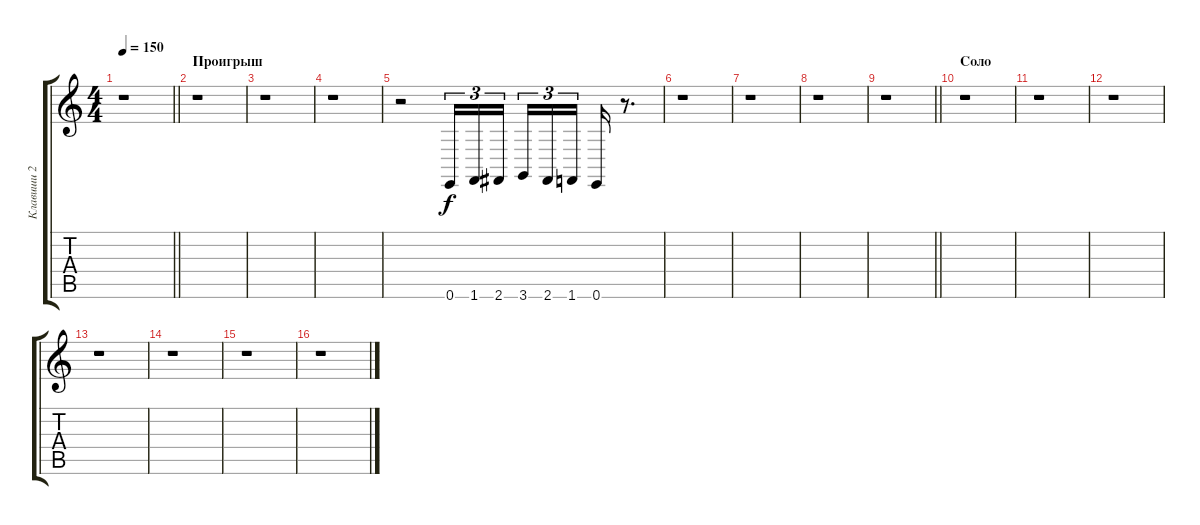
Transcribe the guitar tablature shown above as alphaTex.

\track ("Клавиши 2" "Клавиши 2") {instrument electricgrandpiano}
\staff {score tabs}
\tuning (E4 B3 G3 D3 A2 E2) {hide}
\ts (4 4)
\tempo 150
\clef g2
\barLineRight lightlight
\ks c
r.1{dy f} |
\section ("" "Проигрыш")
r.1 |
r.1 |
r.1 |
r.2{volume 13 balance 5} 0.6.16{tu (3 2)} 1.6.16{tu (3 2)} 2.6.16{tu (3 2) beam splitsecondary} 3.6.16{tu (3 2)} 2.6.16{tu (3 2)} 1.6.16{tu (3 2)} 0.6.16 r.8{d} |
r.1 |
r.1 |
r.1 |
\barLineRight lightlight
r.1 |
\section ("" "Соло")
r.1 |
r.1 |
r.1 |
r.1 |
r.1 |
r.1 |
r.1
